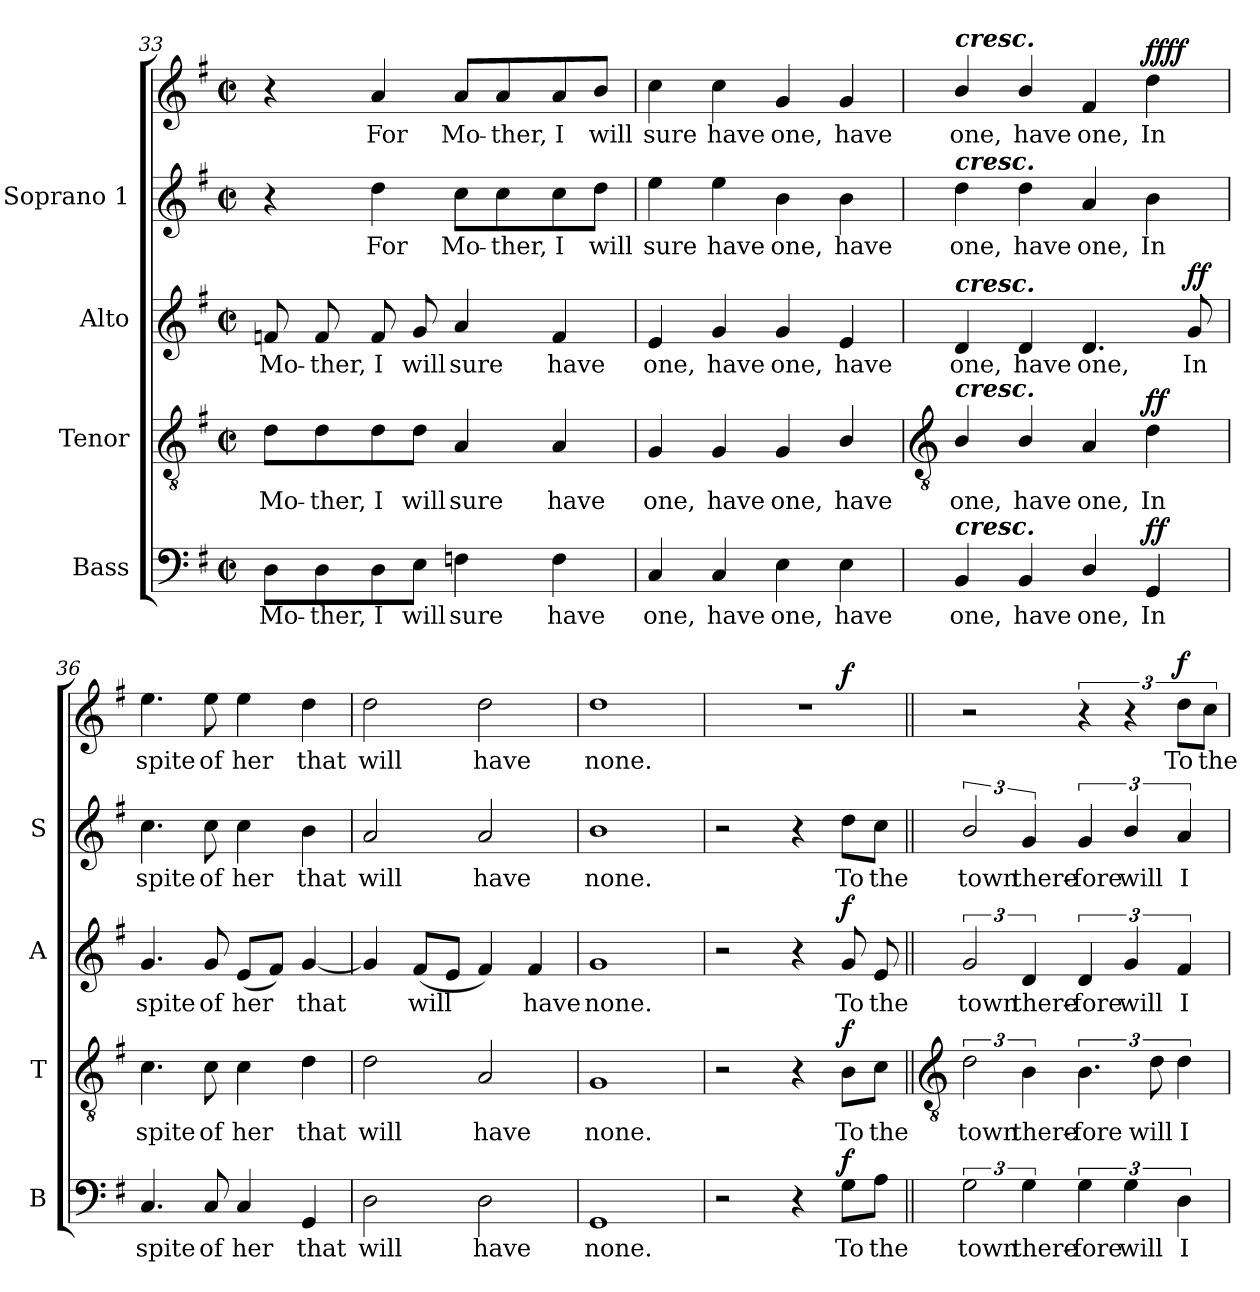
**kern	**text	**dynam	**kern	**text	**dynam	**kern	**text	**dynam	**kern	**text	**kern	**text	**dynam
*part4	*part4	*part4	*part3	*part3	*part3	*part2	*part2	*part2	*part1	*part1	*part1	*part1	*part1
*staff5	*staff5	*staff5	*staff4	*staff4	*staff4	*staff3	*staff3	*staff3	*staff2	*staff2	*staff1	*staff1	*staff1/2
*I"Bass	*	*	*I"Tenor	*	*	*I"Alto	*	*	*I"Soprano 1	*	*	*	*
*I'B	*	*	*I'T	*	*	*I'A	*	*	*I'S	*	*	*	*
*clefF4	*	*	*clefGv2	*	*	*clefG2	*	*	*clefG2	*	*clefG2	*	*
*k[f#]	*	*	*k[f#]	*	*	*k[f#]	*	*	*k[f#]	*	*k[f#]	*	*
*G:	*	*	*G:	*	*	*G:	*	*	*G:	*	*G:	*	*
*M2/2	*	*	*M2/2	*	*	*M2/2	*	*	*M2/2	*	*M2/2	*	*
*met(c|)	*	*	*met(c|)	*	*	*met(c|)	*	*	*met(c|)	*	*met(c|)	*	*
=33	=33	=33	=33	=33	=33	=33	=33	=33	=33	=33	=33	=33	=33
!	!LO:LY:b	!	!	!LO:LY:b	!	!	!LO:LY:b	!	!	!	!	!	!
8D\L	Mo-	.	8d\L	Mo-	.	8fn	Mo-	.	4r	.	4r	.	.
!	!LO:LY:b	!	!	!LO:LY:b	!	!	!LO:LY:b	!	!	!	!	!	!
8D\	-ther,	.	8d\	-ther,	.	8f	-ther,	.	.	.	.	.	.
!	!LO:LY:b	!	!	!LO:LY:b	!	!	!LO:LY:b	!	!	!LO:LY:b	!	!LO:LY:b	!LO:DY:b=2
!	!	!	!	!	!	!	!	!	!	!	!	!	!LO:DY:n=1:b
8D\	I	.	8d\	I	.	8f	I	.	4dd	For	4a	For	mp mp
!	!LO:LY:b	!	!	!LO:LY:b	!	!	!LO:LY:b	!	!	!	!	!	!
8E\J	will	.	8d\J	will	.	8g	will	.	.	.	.	.	.
!	!LO:LY:b	!	!	!LO:LY:b	!	!	!LO:LY:b	!	!	!LO:LY:b	!	!LO:LY:b	!
4Fn	sure	.	4A	sure	.	4a	sure	.	8cc\L	Mo-	8a/L	Mo-	.
!	!	!	!	!	!	!	!	!	!	!LO:LY:b	!	!LO:LY:b	!
.	.	.	.	.	.	.	.	.	8cc\	-ther,	8a/	-ther,	.
!	!LO:LY:b	!	!	!LO:LY:b	!	!	!LO:LY:b	!	!	!LO:LY:b	!	!LO:LY:b	!
4F	have	.	4A	have	.	4f	have	.	8cc\	I	8a/	I	.
!	!	!	!	!	!	!	!	!	!	!LO:LY:b	!	!LO:LY:b	!
.	.	.	.	.	.	.	.	.	8dd\J	will	8b/J	will	.
=34	=34	=34	=34	=34	=34	=34	=34	=34	=34	=34	=34	=34	=34
!	!LO:LY:b	!	!	!LO:LY:b	!	!	!LO:LY:b	!	!	!LO:LY:b	!	!LO:LY:b	!
4C	one,	.	4G	one,	.	4e	one,	.	4ee	sure	4cc	sure	.
!	!LO:LY:b	!	!	!LO:LY:b	!	!	!LO:LY:b	!	!	!LO:LY:b	!	!LO:LY:b	!
4C	have	.	4G	have	.	4g	have	.	4ee	have	4cc	have	.
!	!LO:LY:b	!	!	!LO:LY:b	!	!	!LO:LY:b	!	!	!LO:LY:b	!	!LO:LY:b	!
4E	one,	.	4G	one,	.	4g	one,	.	4b	one,	4g	one,	.
!	!LO:LY:b	!	!	!LO:LY:b	!	!	!LO:LY:b	!	!	!LO:LY:b	!	!LO:LY:b	!
4E	have	.	4B/	have	.	4e	have	.	4b	have	4g	have	.
!!LO:LB:g=z
=35	=35	=35	=35	=35	=35	=35	=35	=35	=35	=35	=35	=35	=35
*	*	*	*clefGv2	*	*	*	*	*	*	*	*	*	*
!	!	!	!	!	!	!	!	!	!	!	!LO:TX:a:Bi:t=cresc.	!	!
!	!	!	!	!	!	!	!	!	!LO:TX:a:Bi:t=cresc.	!	!	!	!
!	!	!	!	!	!	!LO:TX:a:Bi:t=cresc.	!	!	!	!	!	!	!
!	!	!	!LO:TX:a:Bi:t=cresc.	!	!	!	!	!	!	!	!	!	!
!LO:TX:a:Bi:t=cresc.	!	!	!	!	!	!	!	!	!	!	!	!	!
!	!LO:LY:b	!	!	!LO:LY:b	!	!	!LO:LY:b	!	!	!LO:LY:b	!	!LO:LY:b	!
4BB	one,	.	4B/	one,	.	4d	one,	.	4dd	one,	4b/	one,	.
!	!LO:LY:b	!	!	!LO:LY:b	!	!	!LO:LY:b	!	!	!LO:LY:b	!	!LO:LY:b	!
4BB	have	.	4B/	have	.	4d	have	.	4dd	have	4b/	have	.
!	!LO:LY:b	!	!	!LO:LY:b	!	!	!LO:LY:b	!	!	!LO:LY:b	!	!LO:LY:b	!
4D/	one,	.	4A	one,	.	4.d	one,	.	4a	one,	4f#	one,	.
!	!LO:LY:b	!LO:DY:b	!	!LO:LY:b	!LO:DY:b	!	!	!	!	!LO:LY:b	!	!LO:LY:b	!LO:DY:b=2
!	!	!	!	!	!	!	!	!	!	!	!	!	!LO:DY:n=1:b
4GG	In	ff	4d	In	ff	.	.	.	4b	In	4dd	In	ff ff
!	!	!	!	!	!	!	!LO:LY:b	!LO:DY:b	!	!	!	!	!
.	.	.	.	.	.	8g	In	ff	.	.	.	.	.
=36	=36	=36	=36	=36	=36	=36	=36	=36	=36	=36	=36	=36	=36
!	!LO:LY:b	!	!	!LO:LY:b	!	!	!LO:LY:b	!	!	!LO:LY:b	!	!LO:LY:b	!
4.C	spite	.	4.c	spite	.	4.g	spite	.	4.cc	spite	4.ee	spite	.
!	!LO:LY:b	!	!	!LO:LY:b	!	!	!LO:LY:b	!	!	!LO:LY:b	!	!LO:LY:b	!
8C	of	.	8c	of	.	8g	of	.	8cc	of	8ee	of	.
!	!LO:LY:b	!	!	!LO:LY:b	!	!	!LO:LY:b	!	!	!LO:LY:b	!	!LO:LY:b	!
4C	her	.	4c	her	.	(<8eL	her	.	4cc	her	4ee	her	.
.	.	.	.	.	.	8f#J)	.	.	.	.	.	.	.
!	!LO:LY:b	!	!	!LO:LY:b	!	!	!LO:LY:b	!	!	!LO:LY:b	!	!LO:LY:b	!
4GG	that	.	4d	that	.	[4g	that	.	4b	that	4dd	that	.
=37	=37	=37	=37	=37	=37	=37	=37	=37	=37	=37	=37	=37	=37
!	!LO:LY:b	!	!	!LO:LY:b	!	!	!	!	!	!LO:LY:b	!	!LO:LY:b	!
2D	will	.	2d	will	.	4g]	.	.	2a	will	2dd	will	.
!	!	!	!	!	!	!	!LO:LY:b	!	!	!	!	!	!
.	.	.	.	.	.	(<8f#L	will	.	.	.	.	.	.
.	.	.	.	.	.	8eJ	.	.	.	.	.	.	.
!	!LO:LY:b	!	!	!LO:LY:b	!	!	!	!	!	!LO:LY:b	!	!LO:LY:b	!
2D	have	.	2A	have	.	4f#)	.	.	2a	have	2dd	have	.
!	!	!	!	!	!	!	!LO:LY:b	!	!	!	!	!	!
.	.	.	.	.	.	4f#	have	.	.	.	.	.	.
=38	=38	=38	=38	=38	=38	=38	=38	=38	=38	=38	=38	=38	=38
!	!LO:LY:b	!	!	!LO:LY:b	!	!	!LO:LY:b	!	!	!LO:LY:b	!	!LO:LY:b	!
1GG	none.	.	1G	none.	.	1g	none.	.	1b	none.	1dd	none.	.
=39	=39	=39	=39	=39	=39	=39	=39	=39	=39	=39	=39	=39	=39
2r	.	.	2r	.	.	2r	.	.	2r	.	1r	.	.
4r	.	.	4r	.	.	4r	.	.	4r	.	.	.	.
!	!LO:LY:b	!LO:DY:b	!	!LO:LY:b	!LO:DY:b	!	!LO:LY:b	!LO:DY:b	!	!LO:LY:b	!	!	!LO:DY:b=2
8G\L	To	f	8B\L	To	f	8g	To	f	8dd\L	To	.	.	f
!	!LO:LY:b	!	!	!LO:LY:b	!	!	!LO:LY:b	!	!	!LO:LY:b	!	!	!
8A\J	the	.	8c\J	the	.	8e	the	.	8cc\J	the	.	.	.
!!LO:LB:g=z
=40||	=40||	=40||	=40||	=40||	=40||	=40||	=40||	=40||	=40||	=40||	=40||	=40||	=40||
*	*	*	*clefGv2	*	*	*	*	*	*	*	*	*	*
!	!LO:LY:b	!	!	!LO:LY:b	!	!	!LO:LY:b	!	!	!LO:LY:b	!	!	!
3G	town	.	3d	town	.	3g	town	.	3b/	town	2r	.	.
!	!LO:LY:b	!	!	!LO:LY:b	!	!	!LO:LY:b	!	!	!LO:LY:b	!	!	!
6G	there-	.	6B	there-	.	6d	there-	.	6g	there-	.	.	.
!	!LO:LY:b	!	!	!LO:LY:b	!	!	!LO:LY:b	!	!	!LO:LY:b	!	!	!
6G	-fore	.	6.B	-fore	.	6d	-fore	.	6g	-fore	6r	.	.
!	!LO:LY:b	!	!	!	!	!	!LO:LY:b	!	!	!LO:LY:b	!	!	!
6G	will	.	.	.	.	6g	will	.	6b/	will	6r	.	.
!	!	!	!	!LO:LY:b	!	!	!	!	!	!	!	!	!
.	.	.	12d	will	.	.	.	.	.	.	.	.	.
!	!LO:LY:b	!	!	!LO:LY:b	!	!	!LO:LY:b	!	!	!LO:LY:b	!	!LO:LY:b	!LO:DY:b
6D	I	.	6d	I	.	6f#	I	.	6a	I	12dd\L	To	f
!	!	!	!	!	!	!	!	!	!	!	!	!LO:LY:b	!
.	.	.	.	.	.	.	.	.	.	.	12cc\J	the	.
=	=	=	=	=	=	=	=	=	=	=	=	=	=
*-	*-	*-	*-	*-	*-	*-	*-	*-	*-	*-	*-	*-	*-
